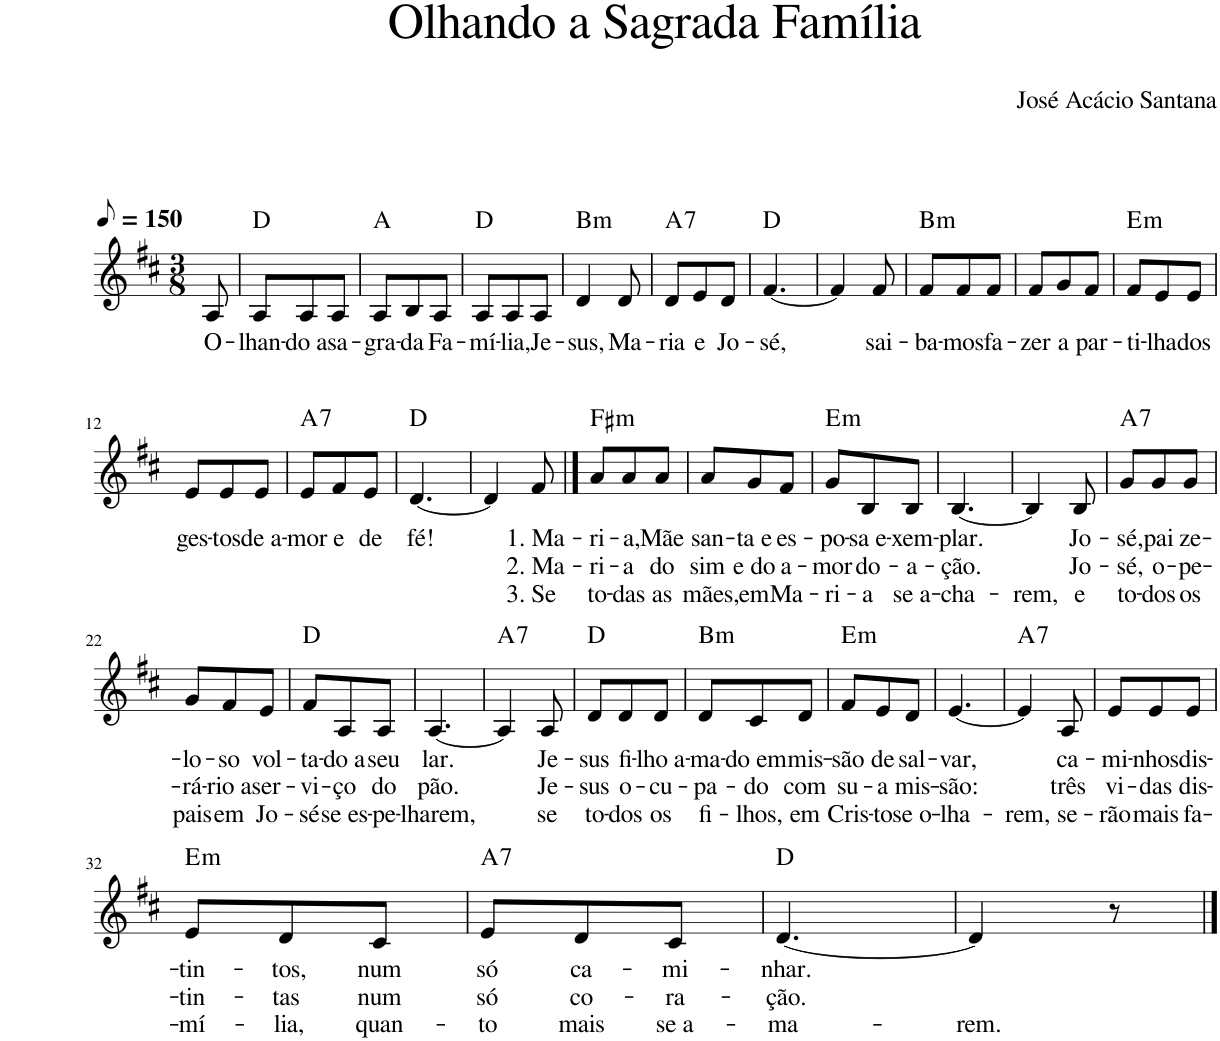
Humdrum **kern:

**kern	**text	**text	**text	**harte
*part1	*part1	*part1	*part1	*part1
*staff1	*staff1	*staff1	*staff1	*
*I"Voz	*	*	*	*
*I'Vo.	*	*	*	*
*clefG2	*	*	*	*
*k[f#c#]	*	*	*	*
*M3/8	*	*	*	*
*MM75	*	*	*	*
=1	=1	=1	=1	=1
!	!LO:LY:b	!	!	!
8A/	O-	.	.	.
=2	=2	=2	=2	=2
!	!LO:LY:b	!	!	!
8A/L	-lhan-	.	.	D:maj
!	!LO:LY:b	!	!	!
8A/	-do a	.	.	.
!	!LO:LY:b	!	!	!
8A/J	sa-	.	.	.
=3	=3	=3	=3	=3
!	!LO:LY:b	!	!	!
8A/L	-gra-	.	.	A:maj
!	!LO:LY:b	!	!	!
8B/	-da	.	.	.
!	!LO:LY:b	!	!	!
8A/J	Fa-	.	.	.
=4	=4	=4	=4	=4
!	!LO:LY:b	!	!	!
8A/L	-mí-	.	.	D:maj
!	!LO:LY:b	!	!	!
8A/	-lia,	.	.	.
!	!LO:LY:b	!	!	!
8A/J	Je-	.	.	.
=5	=5	=5	=5	=5
!	!LO:LY:b	!	!	!LO:H:kt=m
4d/	-sus,	.	.	B:min
!	!LO:LY:b	!	!	!
8d/	Ma-	.	.	.
=6	=6	=6	=6	=6
!	!LO:LY:b	!	!	!LO:H:kt=7
8d/L	-ria	.	.	A:7
!	!LO:LY:b	!	!	!
8e/	e	.	.	.
!	!LO:LY:b	!	!	!
8d/J	Jo-	.	.	.
=7	=7	=7	=7	=7
!	!LO:LY:b	!	!	!
[4.f#/	-sé,	.	.	D:maj
=8	=8	=8	=8	=8
4f#/]	.	.	.	.
!	!LO:LY:b	!	!	!
8f#/	sai-	.	.	.
=9	=9	=9	=9	=9
!	!LO:LY:b	!	!	!LO:H:kt=m
8f#/L	-ba-	.	.	B:min
!	!LO:LY:b	!	!	!
8f#/	-mos	.	.	.
!	!LO:LY:b	!	!	!
8f#/J	fa-	.	.	.
=10	=10	=10	=10	=10
!	!LO:LY:b	!	!	!
8f#/L	-zer	.	.	.
!	!LO:LY:b	!	!	!
8g/	a	.	.	.
!	!LO:LY:b	!	!	!
8f#/J	par-	.	.	.
=11	=11	=11	=11	=11
!	!LO:LY:b	!	!	!LO:H:kt=m
8f#/L	-ti-	.	.	E:min
!	!LO:LY:b	!	!	!
8e/	-lha	.	.	.
!	!LO:LY:b	!	!	!
8e/J	dos	.	.	.
!!LO:LB:g=z
=12	=12	=12	=12	=12
!	!LO:LY:b	!	!	!
8e/L	ges-	.	.	.
!	!LO:LY:b	!	!	!
8e/	-tos	.	.	.
!	!LO:LY:b	!	!	!
8e/J	de a-	.	.	.
=13	=13	=13	=13	=13
!	!LO:LY:b	!	!	!LO:H:kt=7
8e/L	-mor	.	.	A:7
!	!LO:LY:b	!	!	!
8f#/	e	.	.	.
!	!LO:LY:b	!	!	!
8e/J	de	.	.	.
=14	=14	=14	=14	=14
!	!LO:LY:b	!	!	!
[4.d/	fé!	.	.	D:maj
=15	=15	=15	=15	=15
4d/]	.	.	.	.
!	!LO:LY:b	!LO:LY:b	!LO:LY:b	!
8f#/	1. Ma-	2. Ma-	3. Se	.
==16	==16	==16	==16	==16
!	!LO:LY:b	!LO:LY:b	!LO:LY:b	!LO:H:kt=m
8a/L	-ri-	-ri-	to-	F#:min
!	!LO:LY:b	!LO:LY:b	!LO:LY:b	!
8a/	-a,	-a	-das	.
!	!LO:LY:b	!LO:LY:b	!LO:LY:b	!
8a/J	Mãe	do	as	.
=17	=17	=17	=17	=17
!	!LO:LY:b	!LO:LY:b	!LO:LY:b	!
8a/L	san-	sim	mães,	.
!	!LO:LY:b	!LO:LY:b	!LO:LY:b	!
8g/	-ta e	e do	em	.
!	!LO:LY:b	!LO:LY:b	!LO:LY:b	!
8f#/J	es-	a-	Ma-	.
=18	=18	=18	=18	=18
!	!LO:LY:b	!LO:LY:b	!LO:LY:b	!LO:H:kt=m
8g/L	-po-	-mor	-ri-	E:min
!	!LO:LY:b	!LO:LY:b	!LO:LY:b	!
8B/	-sa e-	do-	-a	.
!	!LO:LY:b	!LO:LY:b	!LO:LY:b	!
8B/J	-xem-	-a-	se a-	.
=19	=19	=19	=19	=19
!	!LO:LY:b	!LO:LY:b	!LO:LY:b	!
[4.B/	-plar.	-ção.	-cha-	.
=20	=20	=20	=20	=20
!	!	!	!LO:LY:b	!
4B/]	.	.	-rem,	.
!	!LO:LY:b	!LO:LY:b	!LO:LY:b	!
8B/	Jo-	Jo-	e	.
=21	=21	=21	=21	=21
!	!LO:LY:b	!LO:LY:b	!LO:LY:b	!LO:H:kt=7
8g/L	-sé,	-sé,	to-	A:7
!	!LO:LY:b	!LO:LY:b	!LO:LY:b	!
8g/	pai	o-	-dos	.
!	!LO:LY:b	!LO:LY:b	!LO:LY:b	!
8g/J	ze-	-pe-	os	.
!!LO:LB:g=z
=22	=22	=22	=22	=22
!	!LO:LY:b	!LO:LY:b	!LO:LY:b	!
8g/L	-lo-	-rá-	pais	.
!	!LO:LY:b	!LO:LY:b	!LO:LY:b	!
8f#/	-so	-rio a	em	.
!	!LO:LY:b	!LO:LY:b	!LO:LY:b	!
8e/J	vol-	ser-	Jo-	.
=23	=23	=23	=23	=23
!	!LO:LY:b	!LO:LY:b	!LO:LY:b	!
8f#/L	-ta-	-vi-	-sé	D:maj
!	!LO:LY:b	!LO:LY:b	!LO:LY:b	!
8A/	-do a	-ço	se es-	.
!	!LO:LY:b	!LO:LY:b	!LO:LY:b	!
8A/J	seu	do	-pe-	.
=24	=24	=24	=24	=24
!	!LO:LY:b	!LO:LY:b	!LO:LY:b	!
[4.A/	lar.	pão.	-lharem,	.
=25	=25	=25	=25	=25
!	!	!	!	!LO:H:kt=7
4A/]	.	.	.	A:7
!	!LO:LY:b	!LO:LY:b	!LO:LY:b	!
8A/	Je-	Je-	se	.
=26	=26	=26	=26	=26
!	!LO:LY:b	!LO:LY:b	!LO:LY:b	!
8d/L	-sus	-sus	to-	D:maj
!	!LO:LY:b	!LO:LY:b	!LO:LY:b	!
8d/	fi-	o-	-dos	.
!	!LO:LY:b	!LO:LY:b	!LO:LY:b	!
8d/J	-lho a-	-cu-	os	.
=27	=27	=27	=27	=27
!	!LO:LY:b	!LO:LY:b	!LO:LY:b	!LO:H:kt=m
8d/L	-ma-	-pa-	fi-	B:min
!	!LO:LY:b	!LO:LY:b	!LO:LY:b	!
8c#/	-do em	-do	-lhos,	.
!	!LO:LY:b	!LO:LY:b	!LO:LY:b	!
8d/J	mis-	com	em	.
=28	=28	=28	=28	=28
!	!LO:LY:b	!LO:LY:b	!LO:LY:b	!LO:H:kt=m
8f#/L	-são	su-	Cris-	E:min
!	!LO:LY:b	!LO:LY:b	!LO:LY:b	!
8e/	de	-a	-to	.
!	!LO:LY:b	!LO:LY:b	!LO:LY:b	!
8d/J	sal-	mis-	se o-	.
=29	=29	=29	=29	=29
!	!LO:LY:b	!LO:LY:b	!LO:LY:b	!
[4.e/	-var,	-são:	-lha-	.
=30	=30	=30	=30	=30
!	!	!	!LO:LY:b	!LO:H:kt=7
4e/]	.	.	-rem,	A:7
!	!LO:LY:b	!LO:LY:b	!LO:LY:b	!
8A/	ca-	três	se-	.
=31	=31	=31	=31	=31
!	!LO:LY:b	!LO:LY:b	!LO:LY:b	!
8e/L	-mi-	vi-	-rão	.
!	!LO:LY:b	!LO:LY:b	!LO:LY:b	!
8e/	-nhos	-das	mais	.
!	!LO:LY:b	!LO:LY:b	!LO:LY:b	!
8e/J	dis-	dis-	fa-	.
!!LO:LB:g=z
=32	=32	=32	=32	=32
!	!LO:LY:b	!LO:LY:b	!LO:LY:b	!LO:H:kt=m
8e/L	-tin-	-tin-	-mí-	E:min
!	!LO:LY:b	!LO:LY:b	!LO:LY:b	!
8d/	-tos,	-tas	-lia,	.
!	!LO:LY:b	!LO:LY:b	!LO:LY:b	!
8c#/J	num	num	quan-	.
=33	=33	=33	=33	=33
!	!LO:LY:b	!LO:LY:b	!LO:LY:b	!LO:H:kt=7
8e/L	só	só	-to	A:7
!	!LO:LY:b	!LO:LY:b	!LO:LY:b	!
8d/	ca-	co-	mais	.
!	!LO:LY:b	!LO:LY:b	!LO:LY:b	!
8c#/J	-mi-	-ra-	se a-	.
=34	=34	=34	=34	=34
!	!LO:LY:b	!LO:LY:b	!LO:LY:b	!
[4.d/	-nhar.	-ção.	-ma-	D:maj
=35	=35	=35	=35	=35
!	!	!	!LO:LY:b	!
4d/]	.	.	-rem.	.
8r	.	.	.	.
==	==	==	==	==
*-	*-	*-	*-	*-
